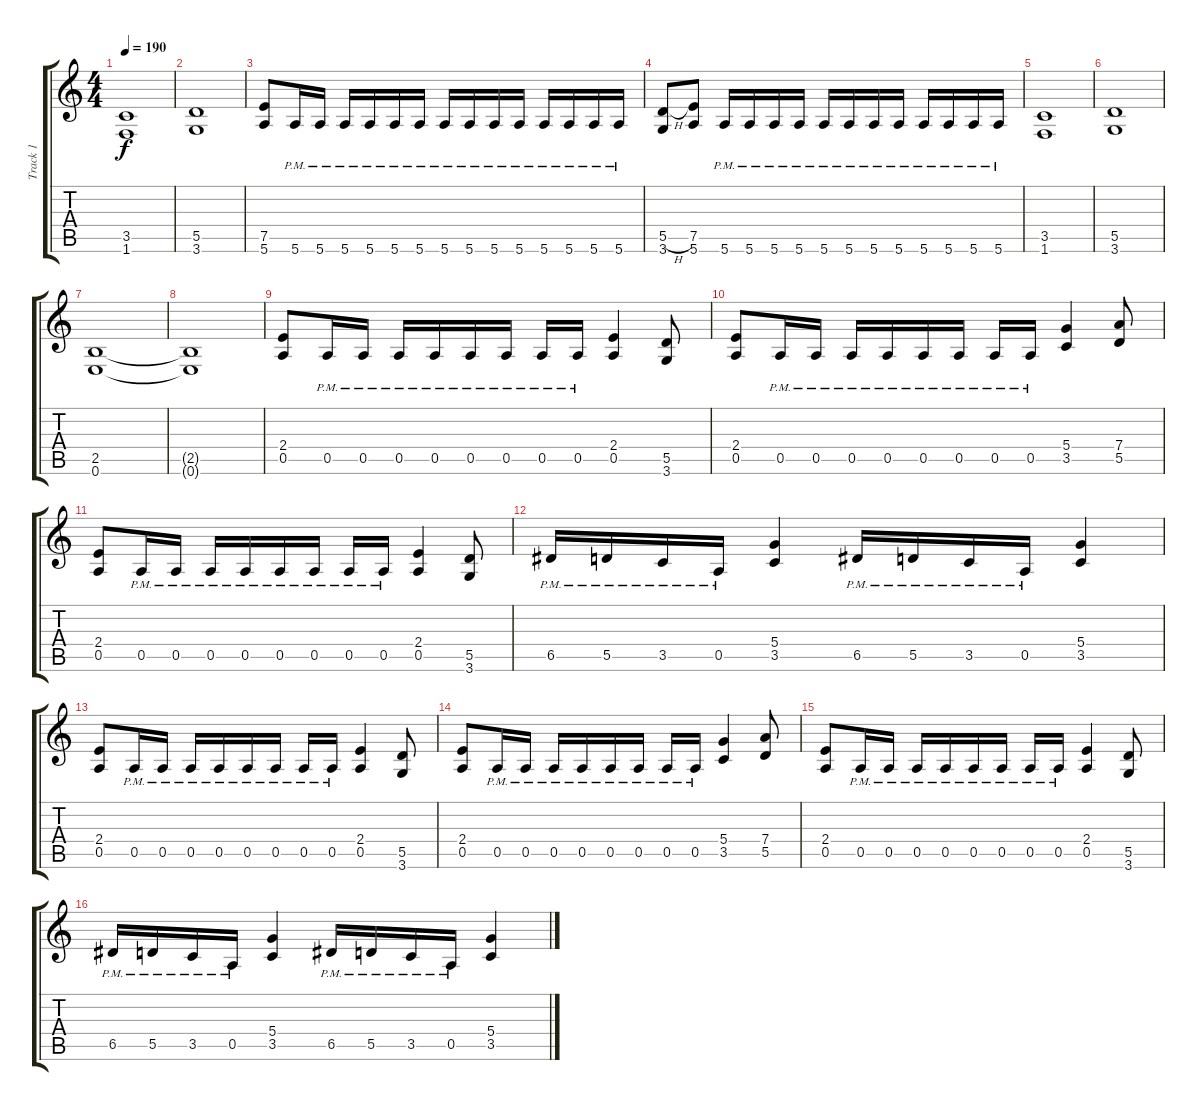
\track ("Track 1" "Track 1") {instrument distortionguitar}
\staff {score tabs}
\tuning (E4 B3 G3 D3 A2 E2) {hide}
\ts (4 4)
\tempo 190
\clef g2
\ks c
(3.5 1.6).1{dy f} |
(5.5 3.6).1 |
(7.5 5.6).8 5.6{pm}.16 5.6{pm}.16 5.6{pm}.16 5.6{pm}.16 5.6{pm}.16 5.6{pm}.16 5.6{pm}.16 5.6{pm}.16 5.6{pm}.16 5.6{pm}.16 5.6{pm}.16 5.6{pm}.16 5.6{pm}.16 5.6{pm}.16 |
(5.5{h} 3.6).8 (7.5 5.6).8 5.6{pm}.16 5.6{pm}.16 5.6{pm}.16 5.6{pm}.16 5.6{pm}.16 5.6{pm}.16 5.6{pm}.16 5.6{pm}.16 5.6{pm}.16 5.6{pm}.16 5.6{pm}.16 5.6{pm}.16 |
(3.5 1.6).1 |
(5.5 3.6).1 |
(2.5 0.6).1 |
(2.5{t} 0.6{t}).1 |
(2.4 0.5).8 0.5{pm}.16 0.5{pm}.16 0.5{pm}.16 0.5{pm}.16 0.5{pm}.16 0.5{pm}.16 0.5{pm}.16 0.5{pm}.16 (2.4 0.5).4 (5.5 3.6).8 |
(2.4 0.5).8 0.5{pm}.16 0.5{pm}.16 0.5{pm}.16 0.5{pm}.16 0.5{pm}.16 0.5{pm}.16 0.5{pm}.16 0.5{pm}.16 (5.4 3.5).4 (7.4 5.5).8 |
(2.4 0.5).8 0.5{pm}.16 0.5{pm}.16 0.5{pm}.16 0.5{pm}.16 0.5{pm}.16 0.5{pm}.16 0.5{pm}.16 0.5{pm}.16 (2.4 0.5).4 (5.5 3.6).8 |
6.5{pm}.16 5.5{pm}.16 3.5{pm}.16 0.5{pm}.16 (5.4 3.5).4 6.5{pm}.16 5.5{pm}.16 3.5{pm}.16 0.5{pm}.16 (5.4 3.5).4 |
(2.4 0.5).8 0.5{pm}.16 0.5{pm}.16 0.5{pm}.16 0.5{pm}.16 0.5{pm}.16 0.5{pm}.16 0.5{pm}.16 0.5{pm}.16 (2.4 0.5).4 (5.5 3.6).8 |
(2.4 0.5).8 0.5{pm}.16 0.5{pm}.16 0.5{pm}.16 0.5{pm}.16 0.5{pm}.16 0.5{pm}.16 0.5{pm}.16 0.5{pm}.16 (5.4 3.5).4 (7.4 5.5).8 |
(2.4 0.5).8 0.5{pm}.16 0.5{pm}.16 0.5{pm}.16 0.5{pm}.16 0.5{pm}.16 0.5{pm}.16 0.5{pm}.16 0.5{pm}.16 (2.4 0.5).4 (5.5 3.6).8 |
6.5{pm}.16 5.5{pm}.16 3.5{pm}.16 0.5{pm}.16 (5.4 3.5).4 6.5{pm}.16 5.5{pm}.16 3.5{pm}.16 0.5{pm}.16 (5.4 3.5).4
